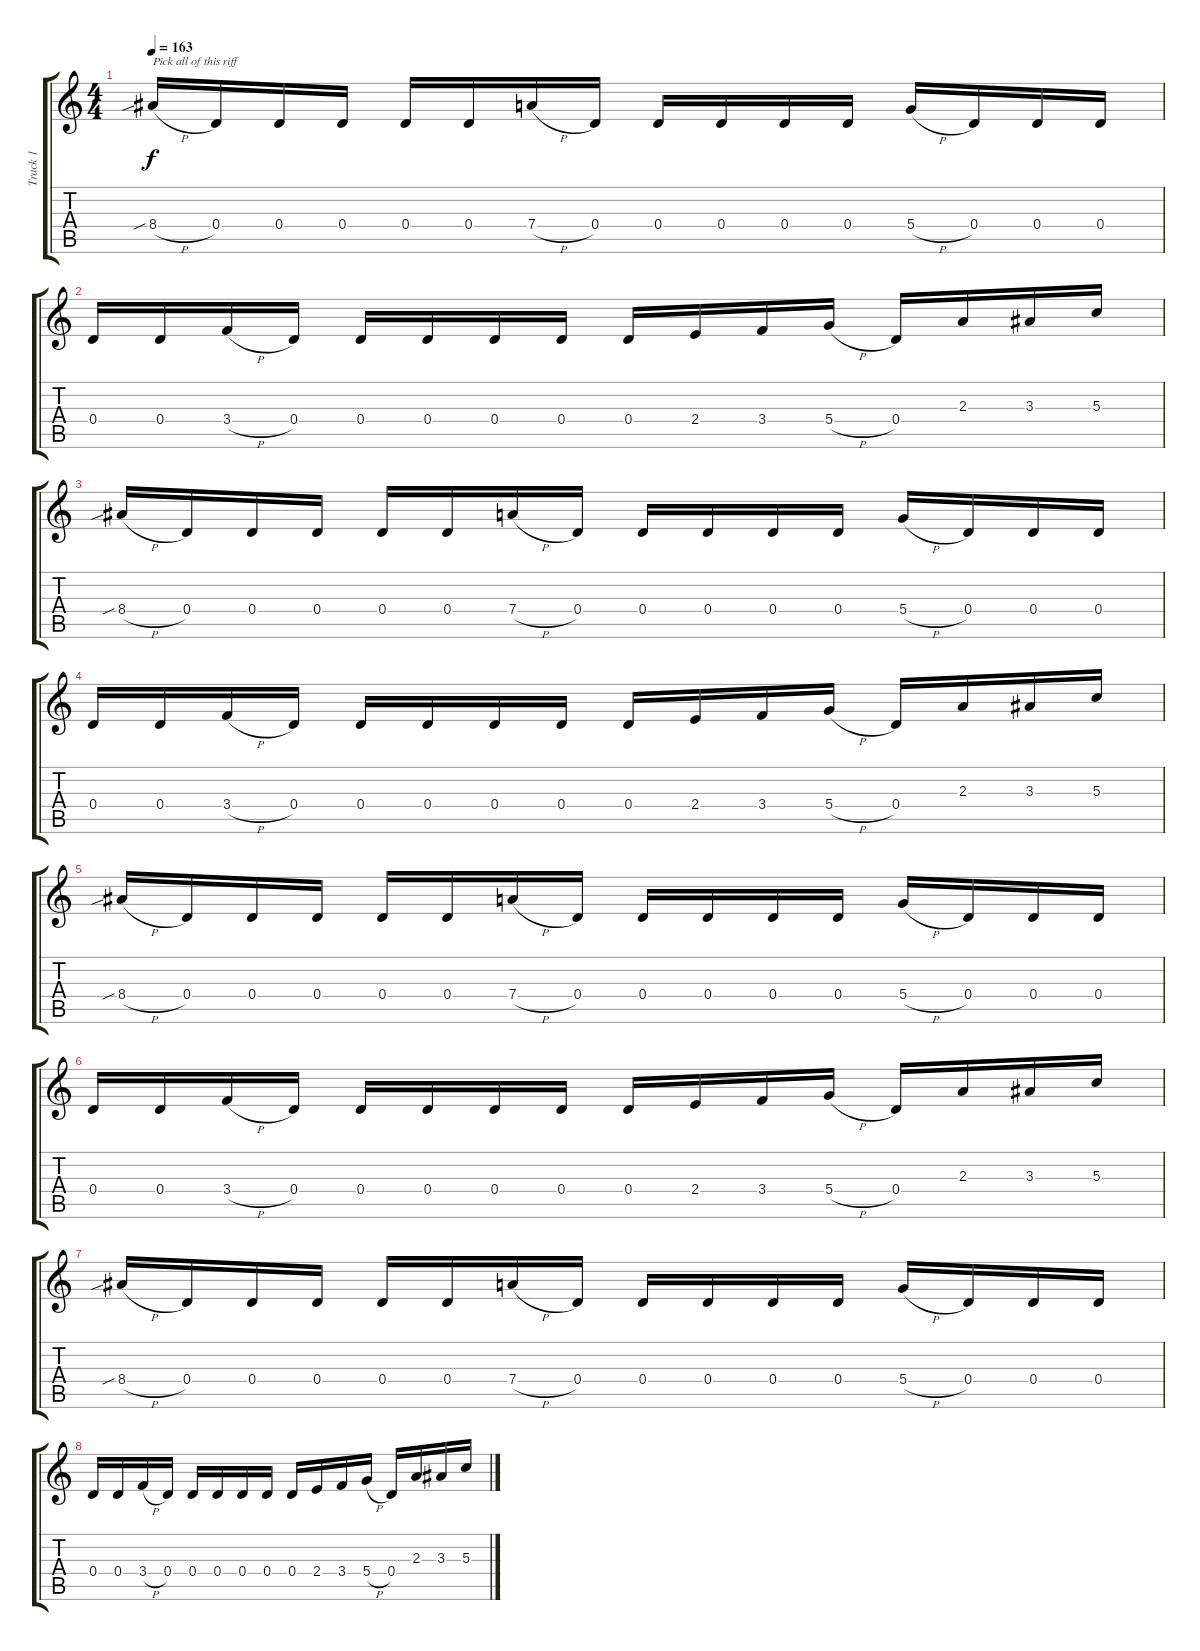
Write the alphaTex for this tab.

\track ("Track 1" "Track 1") {instrument distortionguitar}
\staff {score tabs}
\tuning (E4 B3 G3 D3 A2 D2) {hide}
\ts (4 4)
\tempo 163
\clef g2
\ks c
8.4{sib h}.16{txt "Pick all of this riff" dy f} 0.4.16 0.4.16 0.4.16 0.4.16 0.4.16 7.4{h}.16 0.4.16 0.4.16 0.4.16 0.4.16 0.4.16 5.4{h}.16 0.4.16 0.4.16 0.4.16 |
0.4.16 0.4.16 3.4{h}.16 0.4.16 0.4.16 0.4.16 0.4.16 0.4.16 0.4.16 2.4.16 3.4.16 5.4{h}.16 0.4.16 2.3.16 3.3.16 5.3.16 |
8.4{sib h}.16 0.4.16 0.4.16 0.4.16 0.4.16 0.4.16 7.4{h}.16 0.4.16 0.4.16 0.4.16 0.4.16 0.4.16 5.4{h}.16 0.4.16 0.4.16 0.4.16 |
0.4.16 0.4.16 3.4{h}.16 0.4.16 0.4.16 0.4.16 0.4.16 0.4.16 0.4.16 2.4.16 3.4.16 5.4{h}.16 0.4.16 2.3.16 3.3.16 5.3.16 |
8.4{sib h}.16 0.4.16 0.4.16 0.4.16 0.4.16 0.4.16 7.4{h}.16 0.4.16 0.4.16 0.4.16 0.4.16 0.4.16 5.4{h}.16 0.4.16 0.4.16 0.4.16 |
0.4.16 0.4.16 3.4{h}.16 0.4.16 0.4.16 0.4.16 0.4.16 0.4.16 0.4.16 2.4.16 3.4.16 5.4{h}.16 0.4.16 2.3.16 3.3.16 5.3.16 |
8.4{sib h}.16 0.4.16 0.4.16 0.4.16 0.4.16 0.4.16 7.4{h}.16 0.4.16 0.4.16 0.4.16 0.4.16 0.4.16 5.4{h}.16 0.4.16 0.4.16 0.4.16 |
0.4.16 0.4.16 3.4{h}.16 0.4.16 0.4.16 0.4.16 0.4.16 0.4.16 0.4.16 2.4.16 3.4.16 5.4{h}.16 0.4.16 2.3.16 3.3.16 5.3.16
